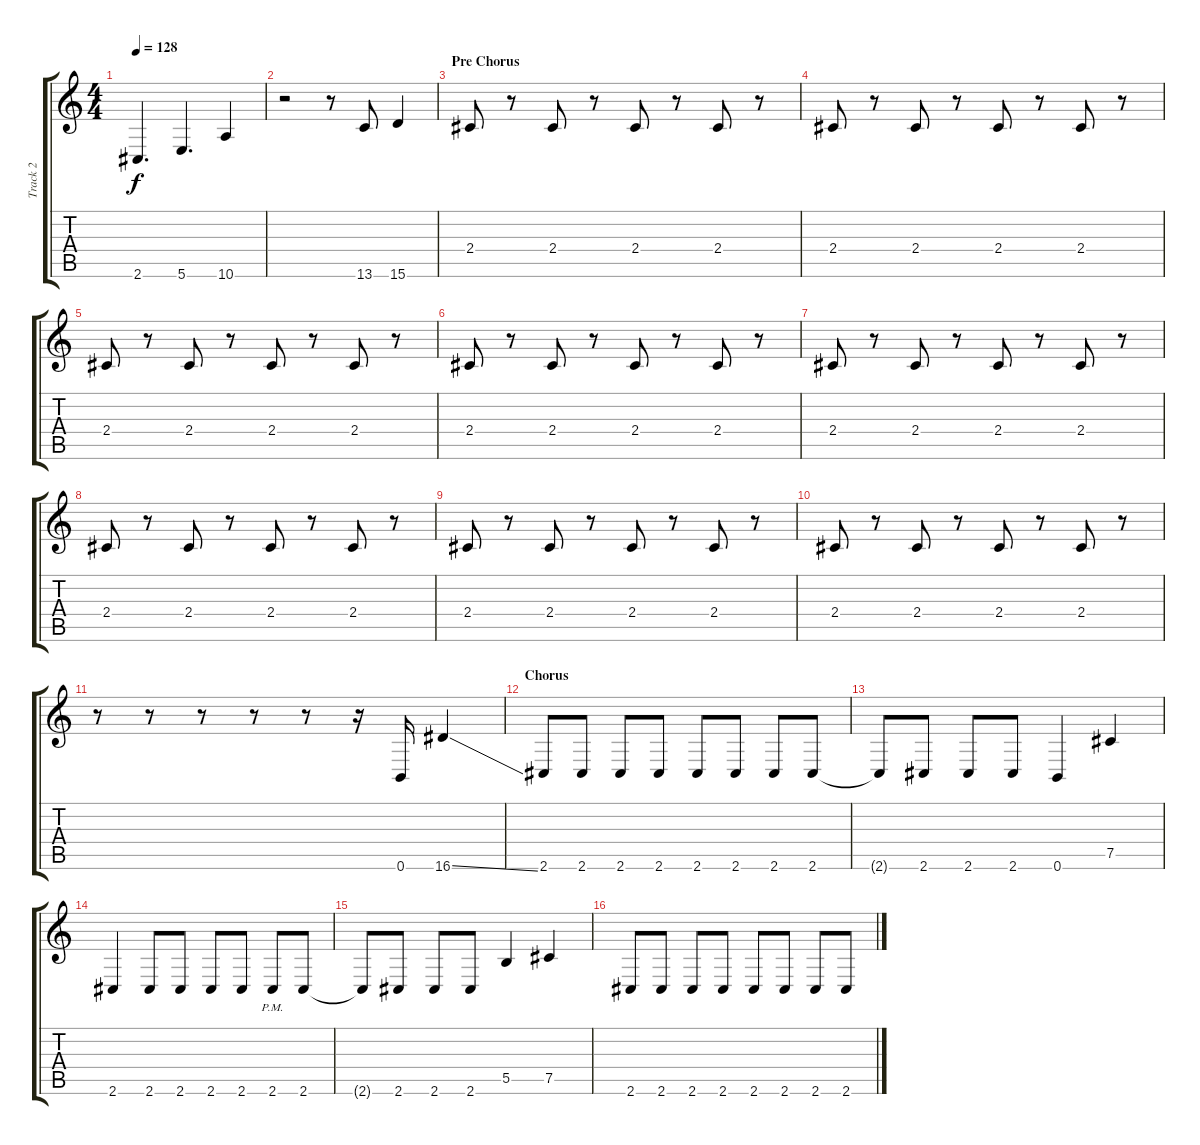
\track ("Track 2" "Track 2") {instrument electricbassfinger}
\staff {score tabs}
\tuning (E4 B3 E3 B2 Gb2 B1) {hide}
\ts (4 4)
\tempo 128
\clef g2
\ks c
2.6.4{d dy f} 5.6.4{d} 10.6.4 |
r.2 r.8 13.6.8 15.6.4 |
\section ("" "Pre Chorus")
2.4.8 r.8 2.4.8 r.8 2.4.8 r.8 2.4.8 r.8 |
2.4.8 r.8 2.4.8 r.8 2.4.8 r.8 2.4.8 r.8 |
2.4.8 r.8 2.4.8 r.8 2.4.8 r.8 2.4.8 r.8 |
2.4.8 r.8 2.4.8 r.8 2.4.8 r.8 2.4.8 r.8 |
2.4.8 r.8 2.4.8 r.8 2.4.8 r.8 2.4.8 r.8 |
2.4.8 r.8 2.4.8 r.8 2.4.8 r.8 2.4.8 r.8 |
2.4.8 r.8 2.4.8 r.8 2.4.8 r.8 2.4.8 r.8 |
2.4.8 r.8 2.4.8 r.8 2.4.8 r.8 2.4.8 r.8 |
r.8 r.8 r.8 r.8 r.8 r.16 0.6.16 16.6{ss}.4 |
\section ("" "Chorus")
2.6.8 2.6.8 2.6.8 2.6.8 2.6.8 2.6.8 2.6.8 2.6.8 |
2.6{t}.8 2.6.8 2.6.8 2.6.8 0.6.4 7.5.4 |
2.6.4 2.6.8 2.6.8 2.6.8 2.6.8 2.6{pm}.8 2.6.8 |
2.6{t}.8 2.6.8 2.6.8 2.6.8 5.5.4 7.5.4 |
2.6.8 2.6.8 2.6.8 2.6.8 2.6.8 2.6.8 2.6.8 2.6.8
